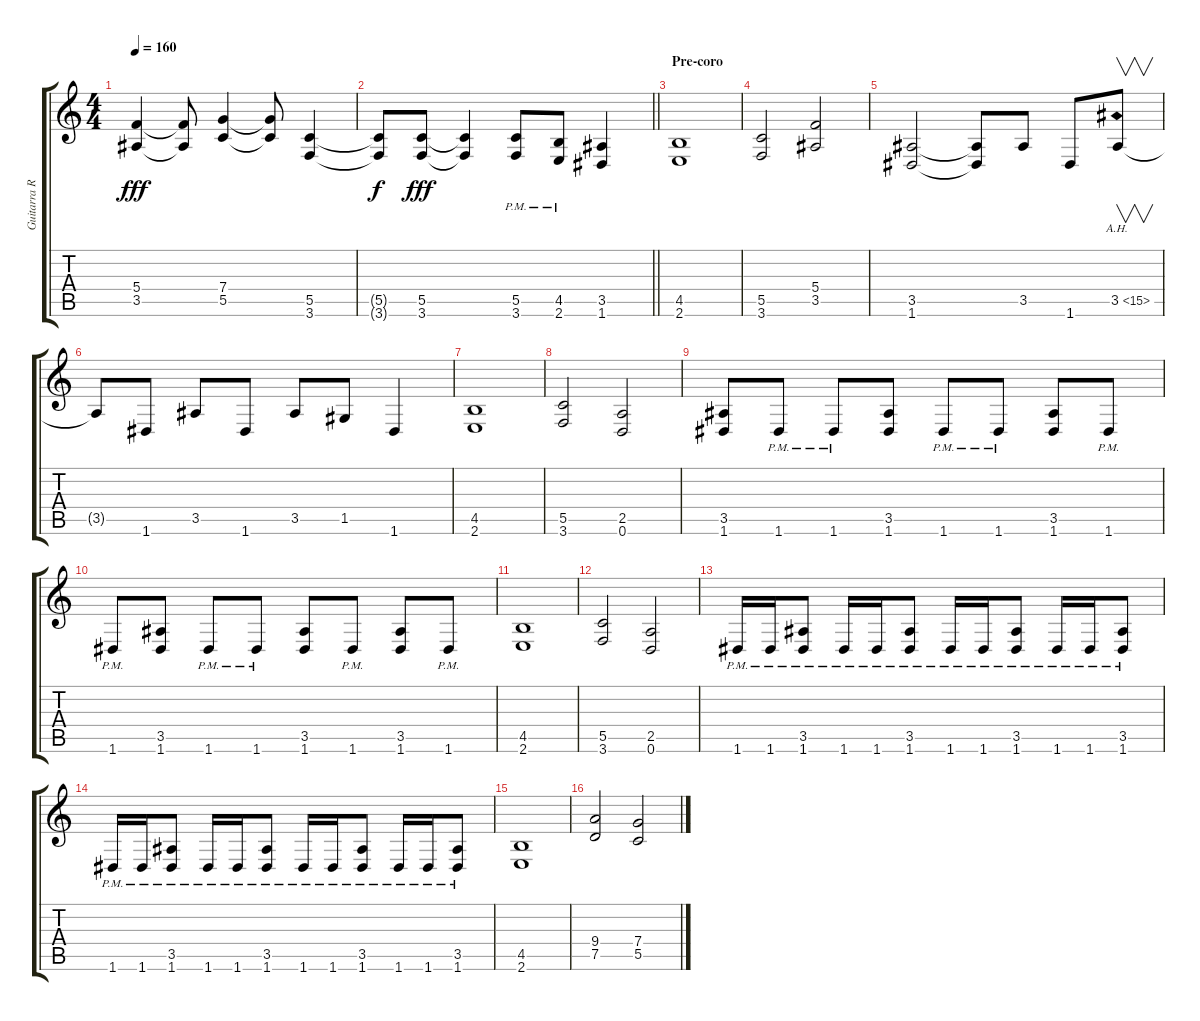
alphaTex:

\track ("Guitarra Ritmica" "Guitarra R") {instrument overdrivenguitar}
\staff {score tabs}
\tuning (D4 A3 F3 C3 G2 D2) {hide}
\ts (4 4)
\tempo 160
\clef g2
\ks c
(5.4 3.5).4{dy fff} (5.4{t} 3.5{t}).8 (7.4 5.5).4 (7.4{t} 5.5{t}).8 (5.5 3.6).4 |
\barLineRight lightlight
(5.5{t} 3.6{t}).8{dy f} (5.5 3.6).8{dy fff} (5.5{t} 3.6{t}).4 (5.5{pm} 3.6{pm}).8 (4.5{pm} 2.6{pm}).8 (3.5 1.6).4 |
\section ("" "Pre-coro")
(4.5 2.6).1 |
(5.5 3.6).2 (5.4 3.5).2 |
(3.5 1.6).2 (3.5{t} 1.6{t}).8 3.5.8 1.6.8 3.5{ah 12}.8{v} |
3.5{t}.8 1.6.8 3.5.8 1.6.8 3.5.8 1.5.8 1.6.4 |
(4.5 2.6).1 |
(5.5 3.6).2 (2.5 0.6).2 |
(3.5 1.6).8 1.6{pm}.8 1.6{pm}.8 (3.5 1.6).8 1.6{pm}.8 1.6{pm}.8 (3.5 1.6).8 1.6{pm}.8 |
1.6{pm}.8 (3.5 1.6).8 1.6{pm}.8 1.6{pm}.8 (3.5 1.6).8 1.6{pm}.8 (3.5 1.6).8 1.6{pm}.8 |
(4.5 2.6).1 |
(5.5 3.6).2 (2.5 0.6).2 |
1.6{pm}.16 1.6{pm}.16 (3.5{pm} 1.6{pm}).8 1.6{pm}.16 1.6{pm}.16 (3.5{pm} 1.6{pm}).8 1.6{pm}.16 1.6{pm}.16 (3.5{pm} 1.6{pm}).8 1.6{pm}.16 1.6{pm}.16 (3.5{pm} 1.6{pm}).8 |
1.6{pm}.16 1.6{pm}.16 (3.5{pm} 1.6{pm}).8 1.6{pm}.16 1.6{pm}.16 (3.5{pm} 1.6{pm}).8 1.6{pm}.16 1.6{pm}.16 (3.5{pm} 1.6{pm}).8 1.6{pm}.16 1.6{pm}.16 (3.5{pm} 1.6{pm}).8 |
(4.5 2.6).1 |
(9.4 7.5).2 (7.4 5.5).2
